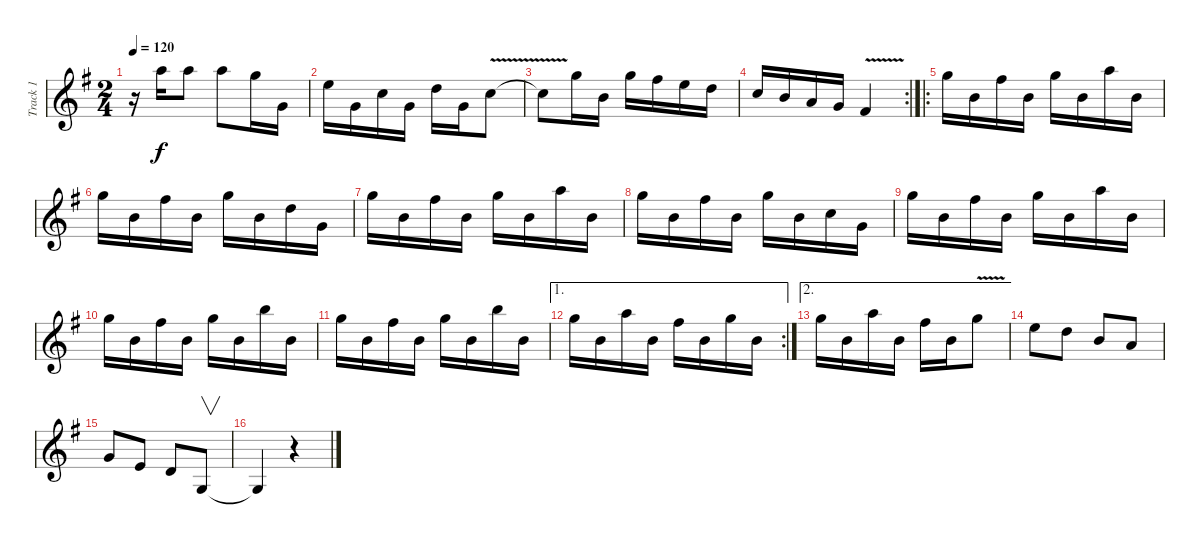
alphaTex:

\track ("Track 1" "Track 1") {instrument overdrivenguitar}
\staff {score}
\tuning (E4 B3 G3 D3 A2 E2) {hide}
\ts (2 4)
\tempo 120
\clef g2
\ks g
r.16{dy f} 10.2.16 10.2.8 10.2.8 12.3.16 0.3.16 |
9.3.16 0.3.16 5.3.16 0.3.16 7.3.16 0.3.16 5.3{v}.8 |
5.3{t}.8 8.2.16 0.2.16 8.2.16 7.2.16 9.3.16 7.3.16 |
\rc 2
10.4.16 9.4.16 7.4.16 10.5.16 9.5{v}.4 |
\ro
8.2.16 0.2.16 7.2.16 0.2.16 8.2.16 0.2.16 10.2.16 0.2.16 |
8.2.16 0.2.16 7.2.16 0.2.16 8.2.16 0.2.16 7.3.16 0.3.16 |
8.2.16 0.2.16 7.2.16 0.2.16 8.2.16 0.2.16 10.2.16 0.2.16 |
8.2.16 0.2.16 7.2.16 0.2.16 8.2.16 0.2.16 5.3.16 0.3.16 |
8.2.16 0.2.16 7.2.16 0.2.16 8.2.16 0.2.16 10.2.16 0.2.16 |
8.2.16 0.2.16 7.2.16 0.2.16 8.2.16 0.2.16 12.2.16 0.2.16 |
8.2.16 0.2.16 7.2.16 0.2.16 8.2.16 0.2.16 12.2.16 0.2.16 |
\ae 1
\rc 2
8.2.16 0.2.16 10.2.16 0.2.16 7.2.16 0.2.16 8.2.16 0.2.16 |
\ae 2
8.2.16 0.2.16 10.2.16 0.2.16 7.2.16 0.2.16 8.2{v}.8 |
9.3.8 7.3.8 9.4.8 7.4.8 |
5.4.8 7.5.8 5.5.8 3.6.8{v} |
3.6{t}.4 r.4
